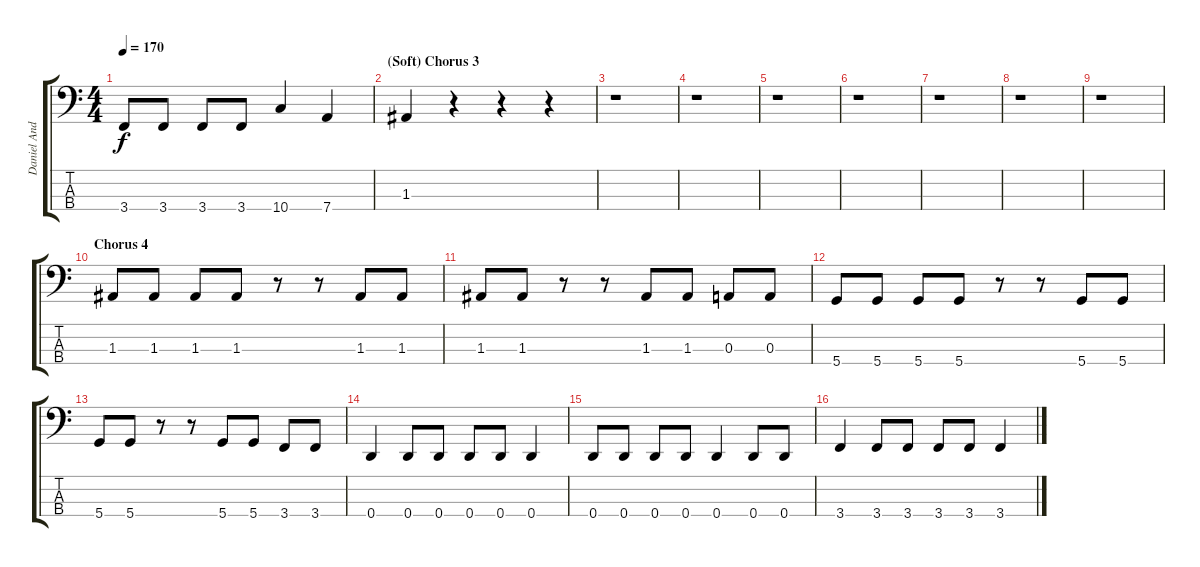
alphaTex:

\track ("Daniel Anderson" "Daniel And") {instrument electricbassfinger}
\staff {score tabs}
\tuning (G2 D2 A1 D1) {hide}
\ts (4 4)
\tempo 170
\clef f4
\ks c
3.4.8{dy f} 3.4.8 3.4.8 3.4.8 10.4.4 7.4.4 |
\section ("" "(Soft) Chorus 3")
1.3.4 r.4 r.4 r.4 |
r.1 |
r.1 |
r.1 |
r.1 |
r.1 |
r.1 |
r.1 |
\section ("" "Chorus 4")
1.3.8 1.3.8 1.3.8 1.3.8 r.8 r.8 1.3.8 1.3.8 |
1.3.8 1.3.8 r.8 r.8 1.3.8 1.3.8 0.3.8 0.3.8 |
5.4.8 5.4.8 5.4.8 5.4.8 r.8 r.8 5.4.8 5.4.8 |
5.4.8 5.4.8 r.8 r.8 5.4.8 5.4.8 3.4.8 3.4.8 |
0.4.4 0.4.8 0.4.8 0.4.8 0.4.8 0.4.4 |
0.4.8 0.4.8 0.4.8 0.4.8 0.4.4 0.4.8 0.4.8 |
3.4.4 3.4.8 3.4.8 3.4.8 3.4.8 3.4.4
